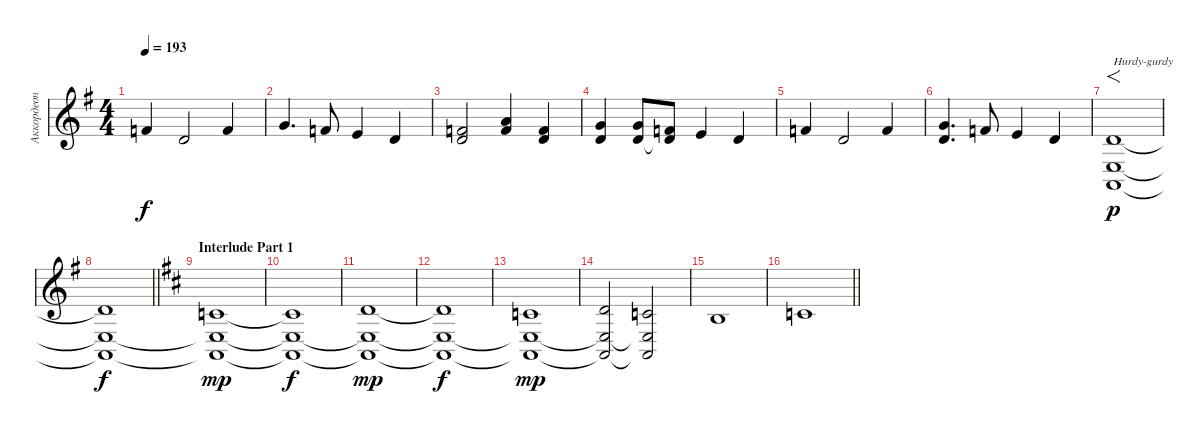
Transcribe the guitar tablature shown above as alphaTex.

\track ("Аккордеон" "Аккордеон") {instrument accordion}
\staff {score}
\tuning (E4 B3 G3 D3 A2 E2) {hide}
\ts (4 4)
\tempo 193
\clef g2
\ks eminor
6.2.4{dy f} 3.2.2 6.2.4 |
3.1.4{d} 6.2.8 5.2.4 3.2.4 |
(1.1 3.2).2 (5.1 6.2).4 (1.1 3.2).4 |
(3.1 3.2).4 (3.1 3.2).8 (1.1 3.2{t}).8 5.2.4 3.2.4 |
6.2.4 3.2.2 6.2.4 |
(3.1 3.2).4{d} 6.2.8 5.2.4 3.2.4 |
(3.2 2.4 0.5).1{f txt "Hurdy-gurdy" dy p instrument violin} |
\barLineRight lightlight
(3.2{t} 2.4{t} 0.5{t}).1{dy f} |
\section ("" "Interlude Part 1")
\ks bminor
(1.2 2.4{t} 0.5{t}).1{dy mp} |
(1.2{t} 2.4{t} 0.5{t}).1{dy f} |
(3.2 2.4{t} 0.5{t}).1{dy mp} |
(3.2{t} 2.4{t} 0.5{t}).1{dy f} |
(1.2 2.4{t} 0.5{t}).1{dy mp} |
(3.2 2.4{t} 0.5{t}).2 (1.2 2.4{t} 0.5{t}).2 |
0.2.1 |
\barLineRight lightlight
1.2.1
